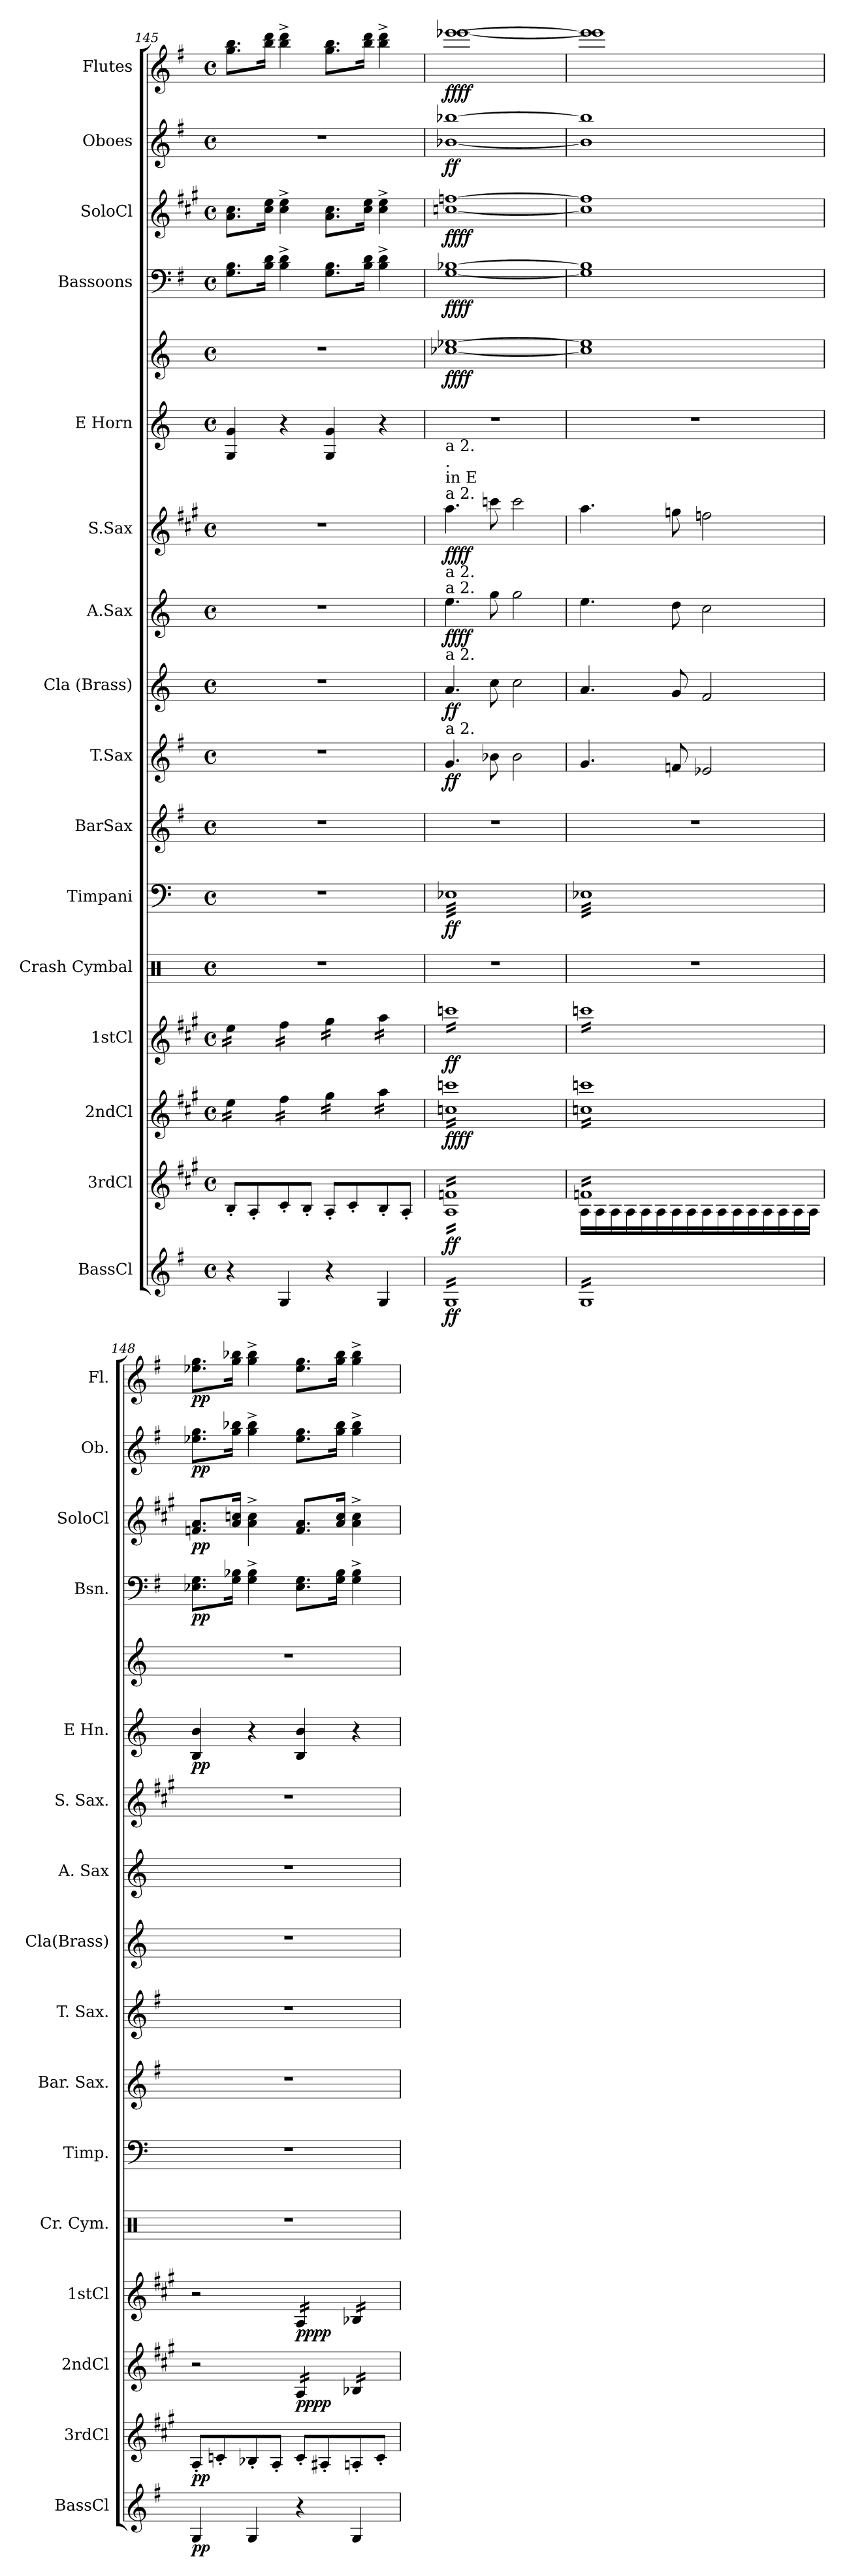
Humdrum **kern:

**kern	**dynam	**kern	**dynam	**kern	**dynam	**kern	**dynam	**kern	**kern	**dynam	**kern	**kern	**dynam	**kern	**dynam	**kern	**dynam	**kern	**dynam	**kern	**kern	**dynam	**kern	**dynam	**kern	**dynam	**kern	**dynam	**kern	**dynam
*part16	*part16	*part15	*part15	*part14	*part14	*part13	*part13	*part12	*part11	*part11	*part10	*part9	*part9	*part8	*part8	*part7	*part7	*part6	*part6	*part5	*part5	*part5	*part4	*part4	*part3	*part3	*part2	*part2	*part1	*part1
*staff17	*staff17	*staff16	*staff16	*staff15	*staff15	*staff14	*staff14	*staff13	*staff12	*staff12	*staff11	*staff10	*staff10	*staff9	*staff9	*staff8	*staff8	*staff7	*staff7	*staff6	*staff5	*staff5/6	*staff4	*staff4	*staff3	*staff3	*staff2	*staff2	*staff1	*staff1
*I"BassCl	*	*I"3rdCl	*	*I"2ndCl	*	*I"1stCl	*	*I"Crash Cymbal	*I"Timpani	*	*I"BarSax	*I"T.Sax	*	*I"Cla (Brass)	*	*I"A.Sax	*	*I"S.Sax	*	*I"E Horn	*	*	*I"Bassoons	*	*I"SoloCl	*	*I"Oboes	*	*I"Flutes	*
*I'BassCl	*	*I'3rdCl	*	*I'2ndCl	*	*I'1stCl	*	*I'Cr. Cym.	*I'Timp.	*	*I'Bar. Sax.	*I'T. Sax.	*	*I'Cla(Brass)	*	*I'A. Sax	*	*I'S. Sax.	*	*I'E Hn.	*	*	*I'Bsn.	*	*I'SoloCl	*	*I'Ob.	*	*I'Fl.	*
*clefG2	*	*clefG2	*	*clefG2	*	*clefG2	*	*clefX	*clefF4	*	*clefG2	*clefG2	*	*clefG2	*	*clefG2	*	*clefG2	*	*clefG2	*clefG2	*	*clefF4	*	*clefG2	*	*clefG2	*	*clefG2	*
*ITrd8c14	*	*ITrd1c2	*	*ITrd1c2	*	*ITrd1c2	*	*	*	*	*ITrd12c21	*ITrd8c14	*	*ITrd1c2	*	*ITrd5c9	*	*ITrd1c2	*	*ITrd5c8	*ITrd5c8	*	*	*	*ITrd1c2	*	*	*	*	*
*k[f#]	*	*k[f#]	*	*k[f#]	*	*k[f#]	*	*k[]	*k[]	*	*k[f#]	*k[f#]	*	*k[b-e-]	*	*k[b-e-a-]	*	*k[f#]	*	*k[f#c#g#d#]	*k[f#c#g#d#]	*	*k[f#]	*	*k[f#]	*	*k[f#]	*	*k[f#]	*
*M4/4	*	*M4/4	*	*M4/4	*	*M4/4	*	*M4/4	*M4/4	*	*M4/4	*M4/4	*	*M4/4	*	*M4/4	*	*M4/4	*	*M4/4	*M4/4	*	*M4/4	*	*M4/4	*	*M4/4	*	*M4/4	*
*met(c)	*	*met(c)	*	*met(c)	*	*met(c)	*	*met(c)	*met(c)	*	*met(c)	*met(c)	*	*met(c)	*	*met(c)	*	*met(c)	*	*met(c)	*met(c)	*	*met(c)	*	*met(c)	*	*met(c)	*	*met(c)	*
=145	=145	=145	=145	=145	=145	=145	=145	=145	=145	=145	=145	=145	=145	=145	=145	=145	=145	=145	=145	=145	=145	=145	=145	=145	=145	=145	=145	=145	=145	=145
*	*	*	*	*tremolo	*	*	*	*	*	*	*	*	*	*	*	*	*	*	*	*	*	*	*	*	*	*	*	*	*	*
*	*	*	*	*	*	*tremolo	*	*	*	*	*	*	*	*	*	*	*	*	*	*	*	*	*	*	*	*	*	*	*	*
4r	.	8A'/L	.	16dd\LL	.	16dd\LL	.	1r	1r	.	1r	1r	.	1r	.	1r	.	1r	.	4BB/ 4B/	1r	.	8.G\ 8.B\L	.	8.g\ 8.b\L	.	1r	.	8.gg\ 8.bb\L	.
.	.	.	.	16dd\	.	16dd\	.	.	.	.	.	.	.	.	.	.	.	.	.	.	.	.	.	.	.	.	.	.	.	.
.	.	8G'/	.	16dd\	.	16dd\	.	.	.	.	.	.	.	.	.	.	.	.	.	.	.	.	.	.	.	.	.	.	.	.
.	.	.	.	16dd\JJ	.	16dd\JJ	.	.	.	.	.	.	.	.	.	.	.	.	.	.	.	.	16B\ 16d\Jk	.	16b\ 16dd\Jk	.	.	.	16bb\ 16ddd\Jk	.
4GG/	.	8B'/	.	16ee\LL	.	16ee\LL	.	.	.	.	.	.	.	.	.	.	.	.	.	4r	.	.	4B\^ 4d\^	.	4b\^ 4dd\^	.	.	.	4bb\^ 4ddd\^	.
.	.	.	.	16ee\	.	16ee\	.	.	.	.	.	.	.	.	.	.	.	.	.	.	.	.	.	.	.	.	.	.	.	.
.	.	8A'/J	.	16ee\	.	16ee\	.	.	.	.	.	.	.	.	.	.	.	.	.	.	.	.	.	.	.	.	.	.	.	.
.	.	.	.	16ee\JJ	.	16ee\JJ	.	.	.	.	.	.	.	.	.	.	.	.	.	.	.	.	.	.	.	.	.	.	.	.
4r	.	8G'/L	.	16ff#\LL	.	16ff#\LL	.	.	.	.	.	.	.	.	.	.	.	.	.	4BB/ 4B/	.	.	8.G\ 8.B\L	.	8.g\ 8.b\L	.	.	.	8.gg\ 8.bb\L	.
.	.	.	.	16ff#\	.	16ff#\	.	.	.	.	.	.	.	.	.	.	.	.	.	.	.	.	.	.	.	.	.	.	.	.
.	.	8B'/	.	16ff#\	.	16ff#\	.	.	.	.	.	.	.	.	.	.	.	.	.	.	.	.	.	.	.	.	.	.	.	.
.	.	.	.	16ff#\JJ	.	16ff#\JJ	.	.	.	.	.	.	.	.	.	.	.	.	.	.	.	.	16B\ 16d\Jk	.	16b\ 16dd\Jk	.	.	.	16bb\ 16ddd\Jk	.
4GG/	.	8A'/	.	16gg\LL	.	16gg\LL	.	.	.	.	.	.	.	.	.	.	.	.	.	4r	.	.	4B\^ 4d\^	.	4b\^ 4dd\^	.	.	.	4bb\^ 4ddd\^	.
.	.	.	.	16gg\	.	16gg\	.	.	.	.	.	.	.	.	.	.	.	.	.	.	.	.	.	.	.	.	.	.	.	.
.	.	8G'/J	.	16gg\	.	16gg\	.	.	.	.	.	.	.	.	.	.	.	.	.	.	.	.	.	.	.	.	.	.	.	.
.	.	.	.	16gg\JJ	.	16gg\JJ	.	.	.	.	.	.	.	.	.	.	.	.	.	.	.	.	.	.	.	.	.	.	.	.
=146	=146	=146	=146	=146	=146	=146	=146	=146	=146	=146	=146	=146	=146	=146	=146	=146	=146	=146	=146	=146	=146	=146	=146	=146	=146	=146	=146	=146	=146	=146
*	*	*^	*	*	*	*	*	*	*	*	*	*	*	*	*	*	*	*	*	*	*^	*	*^	*	*^	*	*	*	*^	*
!	!	!	!	!	!	!	!	!	!	!	!	!	!	!	!	!	!	!	!LO:TX:a:t=a 2.	!	!	!	!	!	!	!	!	!	!	!	!	!	!	!	!
!	!	!	!	!	!	!	!	!	!	!	!	!	!	!	!	!	!	!	!LO:TX:a:t=in E	!	!	!	!	!	!	!	!	!	!	!	!	!	!	!	!
!	!	!	!	!	!	!	!	!	!	!	!	!	!	!	!	!	!	!	!LO:TX:a:t=.	!	!	!	!	!	!	!	!	!	!	!	!	!	!	!	!
!	!	!	!	!	!	!	!	!	!	!	!	!	!	!	!	!	!	!	!LO:TX:a:t=a 2.	!	!	!	!	!	!	!	!	!	!	!	!	!	!	!	!
!	!	!	!	!	!	!	!	!	!	!	!	!	!	!	!	!	!LO:TX:a:t=a 2.	!	!	!	!	!	!	!	!	!	!	!	!	!	!	!	!	!	!
!	!	!	!	!	!	!	!	!	!	!	!	!	!	!	!	!	!LO:TX:a:t=a 2.	!	!	!	!	!	!	!	!	!	!	!	!	!	!	!	!	!	!
!	!	!	!	!	!	!	!	!	!	!	!	!	!	!	!LO:TX:a:t=a 2.	!	!	!	!	!	!	!	!	!	!	!	!	!	!	!	!	!	!	!	!
!	!	!	!	!	!	!	!	!	!	!	!	!	!LO:TX:a:t=a 2.	!	!	!	!	!	!	!	!	!	!	!	!	!	!	!	!	!	!	!	!	!	!
!	!LO:DY:b	!	!	!LO:DY:b	!	!LO:DY:b	!	!	!	!	!	!	!	!	!	!	!	!	!	!	!	!	!	!	!	!	!	!	!	!	!	!	!	!	!
!	!	!	!	!	!	!LO:DY:n=1:b	!	!LO:DY:b	!	!	!LO:DY:b	!	!	!LO:DY:b	!	!LO:DY:b	!	!LO:DY:b	!	!	!	!	!	!	!	!	!	!	!	!	!	!	!	!	!
!	!	!	!	!	!	!	!	!	!	!	!	!	!	!	!	!	!	!LO:DY:n=1:b	!	!LO:DY:b	!	!	!	!	!	!	!	!	!	!	!	!	!	!	!
!	!	!	!	!	!	!	!	!	!	!	!	!	!	!	!	!	!	!	!	!LO:DY:n=1:b	!	!	!	!LO:DY:b	!	!	!	!	!	!	!	!	!	!	!
!	!	!	!	!	!	!	!	!	!	!	!	!	!	!	!	!	!	!	!	!	!	!	!	!LO:DY:n=1:b	!	!	!LO:DY:b	!	!	!	!	!	!	!	!
!	!	!	!	!	!	!	!	!	!	!	!	!	!	!	!	!	!	!	!	!	!	!	!	!	!	!	!LO:DY:n=1:b	!	!	!LO:DY:b	!	!	!	!	!
!	!	!	!	!	!	!	!	!	!	!	!	!	!	!	!	!	!	!	!	!	!	!	!	!	!	!	!	!	!	!LO:DY:n=1:b	!	!LO:DY:b	!	!	!LO:DY:b
!	!	!	!	!	!	!	!	!	!	!	!	!	!	!	!	!	!	!	!	!	!	!	!	!	!	!	!	!	!	!	!	!	!	!	!LO:DY:n=1:b
*tremolo	*	*	*	*	*	*	*	*	*	*	*	*	*	*	*	*	*	*	*	*	*	*	*	*	*	*	*	*	*	*	*	*	*	*	*
*	*	*tremolo	*	*	*	*	*	*	*	*	*	*	*	*	*	*	*	*	*	*	*	*	*	*	*	*	*	*	*	*	*	*	*	*	*
*	*	*	*	*	*	*	*	*	*	*tremolo	*	*	*	*	*	*	*	*	*	*	*	*	*	*	*	*	*	*	*	*	*	*	*	*	*
16GGLL	ff	16e-XLL	16GLL	ff	16b-X 16bb-XLL	ff ff	16bb-XLL	ff	1r	32E-XLLL	ff	1r	4.G/	ff	4.g/	ff	4.g\	ff ff	4.gg\	ff ff	1r	[1gn	[1e-X	ff ff	[1B-X	[1G	ff ff	[1ee-X	[1b-X	ff ff	[1b-X [1bb-X	ff	[1eee-X	[1eee-	ff ff
.	.	.	.	.	.	.	.	.	.	32E-X	.	.	.	.	.	.	.	.	.	.	.	.	.	.	.	.	.	.	.	.	.	.	.	.	.
16GG	.	16e-X	16G	.	16b-X 16bb-X	.	16bb-X	.	.	32E-X	.	.	.	.	.	.	.	.	.	.	.	.	.	.	.	.	.	.	.	.	.	.	.	.	.
.	.	.	.	.	.	.	.	.	.	32E-X	.	.	.	.	.	.	.	.	.	.	.	.	.	.	.	.	.	.	.	.	.	.	.	.	.
16GG	.	16e-X	16G	.	16b-X 16bb-X	.	16bb-X	.	.	32E-X	.	.	.	.	.	.	.	.	.	.	.	.	.	.	.	.	.	.	.	.	.	.	.	.	.
.	.	.	.	.	.	.	.	.	.	32E-X	.	.	.	.	.	.	.	.	.	.	.	.	.	.	.	.	.	.	.	.	.	.	.	.	.
16GG	.	16e-X	16G	.	16b-X 16bb-X	.	16bb-X	.	.	32E-X	.	.	.	.	.	.	.	.	.	.	.	.	.	.	.	.	.	.	.	.	.	.	.	.	.
.	.	.	.	.	.	.	.	.	.	32E-X	.	.	.	.	.	.	.	.	.	.	.	.	.	.	.	.	.	.	.	.	.	.	.	.	.
16GG	.	16e-X	16G	.	16b-X 16bb-X	.	16bb-X	.	.	32E-X	.	.	.	.	.	.	.	.	.	.	.	.	.	.	.	.	.	.	.	.	.	.	.	.	.
.	.	.	.	.	.	.	.	.	.	32E-X	.	.	.	.	.	.	.	.	.	.	.	.	.	.	.	.	.	.	.	.	.	.	.	.	.
16GG	.	16e-X	16G	.	16b-X 16bb-X	.	16bb-X	.	.	32E-X	.	.	.	.	.	.	.	.	.	.	.	.	.	.	.	.	.	.	.	.	.	.	.	.	.
.	.	.	.	.	.	.	.	.	.	32E-X	.	.	.	.	.	.	.	.	.	.	.	.	.	.	.	.	.	.	.	.	.	.	.	.	.
16GG	.	16e-X	16G	.	16b-X 16bb-X	.	16bb-X	.	.	32E-X	.	.	8B-X\	.	8b-\	.	8b-\	.	8bb-X\	.	.	.	.	.	.	.	.	.	.	.	.	.	.	.	.
.	.	.	.	.	.	.	.	.	.	32E-X	.	.	.	.	.	.	.	.	.	.	.	.	.	.	.	.	.	.	.	.	.	.	.	.	.
16GG	.	16e-X	16G	.	16b-X 16bb-X	.	16bb-X	.	.	32E-X	.	.	.	.	.	.	.	.	.	.	.	.	.	.	.	.	.	.	.	.	.	.	.	.	.
.	.	.	.	.	.	.	.	.	.	32E-X	.	.	.	.	.	.	.	.	.	.	.	.	.	.	.	.	.	.	.	.	.	.	.	.	.
16GG	.	16e-X	16G	.	16b-X 16bb-X	.	16bb-X	.	.	32E-X	.	.	2B-\	.	2b-\	.	2b-\	.	2bb-\	.	.	.	.	.	.	.	.	.	.	.	.	.	.	.	.
.	.	.	.	.	.	.	.	.	.	32E-X	.	.	.	.	.	.	.	.	.	.	.	.	.	.	.	.	.	.	.	.	.	.	.	.	.
16GG	.	16e-X	16G	.	16b-X 16bb-X	.	16bb-X	.	.	32E-X	.	.	.	.	.	.	.	.	.	.	.	.	.	.	.	.	.	.	.	.	.	.	.	.	.
.	.	.	.	.	.	.	.	.	.	32E-X	.	.	.	.	.	.	.	.	.	.	.	.	.	.	.	.	.	.	.	.	.	.	.	.	.
16GG	.	16e-X	16G	.	16b-X 16bb-X	.	16bb-X	.	.	32E-X	.	.	.	.	.	.	.	.	.	.	.	.	.	.	.	.	.	.	.	.	.	.	.	.	.
.	.	.	.	.	.	.	.	.	.	32E-X	.	.	.	.	.	.	.	.	.	.	.	.	.	.	.	.	.	.	.	.	.	.	.	.	.
16GG	.	16e-X	16G	.	16b-X 16bb-X	.	16bb-X	.	.	32E-X	.	.	.	.	.	.	.	.	.	.	.	.	.	.	.	.	.	.	.	.	.	.	.	.	.
.	.	.	.	.	.	.	.	.	.	32E-X	.	.	.	.	.	.	.	.	.	.	.	.	.	.	.	.	.	.	.	.	.	.	.	.	.
16GG	.	16e-X	16G	.	16b-X 16bb-X	.	16bb-X	.	.	32E-X	.	.	.	.	.	.	.	.	.	.	.	.	.	.	.	.	.	.	.	.	.	.	.	.	.
.	.	.	.	.	.	.	.	.	.	32E-X	.	.	.	.	.	.	.	.	.	.	.	.	.	.	.	.	.	.	.	.	.	.	.	.	.
16GG	.	16e-X	16G	.	16b-X 16bb-X	.	16bb-X	.	.	32E-X	.	.	.	.	.	.	.	.	.	.	.	.	.	.	.	.	.	.	.	.	.	.	.	.	.
.	.	.	.	.	.	.	.	.	.	32E-X	.	.	.	.	.	.	.	.	.	.	.	.	.	.	.	.	.	.	.	.	.	.	.	.	.
16GG	.	16e-X	16G	.	16b-X 16bb-X	.	16bb-X	.	.	32E-X	.	.	.	.	.	.	.	.	.	.	.	.	.	.	.	.	.	.	.	.	.	.	.	.	.
.	.	.	.	.	.	.	.	.	.	32E-X	.	.	.	.	.	.	.	.	.	.	.	.	.	.	.	.	.	.	.	.	.	.	.	.	.
16GGJJ	.	16e-XJJ	16GJJ	.	16b-X 16bb-XJJ	.	16bb-XJJ	.	.	32E-X	.	.	.	.	.	.	.	.	.	.	.	.	.	.	.	.	.	.	.	.	.	.	.	.	.
.	.	.	.	.	.	.	.	.	.	32E-XJJJ	.	.	.	.	.	.	.	.	.	.	.	.	.	.	.	.	.	.	.	.	.	.	.	.	.
=147	=147	=147	=147	=147	=147	=147	=147	=147	=147	=147	=147	=147	=147	=147	=147	=147	=147	=147	=147	=147	=147	=147	=147	=147	=147	=147	=147	=147	=147	=147	=147	=147	=147	=147	=147
16GGLL	.	16e-XLL	16GLL	.	16b-X 16bb-XLL	.	16bb-XLL	.	1r	32E-XLLL	.	1r	4.G/	.	4.g/	.	4.g\	.	4.gg\	.	1r	1g]	1e-]	.	1B-]	1G]	.	1ee-]	1b-]	.	1b-] 1bb-]	.	1eee-]	1eee-]	.
.	.	.	.	.	.	.	.	.	.	32E-X	.	.	.	.	.	.	.	.	.	.	.	.	.	.	.	.	.	.	.	.	.	.	.	.	.
16GG	.	16e-X	16G	.	16b-X 16bb-X	.	16bb-X	.	.	32E-X	.	.	.	.	.	.	.	.	.	.	.	.	.	.	.	.	.	.	.	.	.	.	.	.	.
.	.	.	.	.	.	.	.	.	.	32E-X	.	.	.	.	.	.	.	.	.	.	.	.	.	.	.	.	.	.	.	.	.	.	.	.	.
16GG	.	16e-X	16G	.	16b-X 16bb-X	.	16bb-X	.	.	32E-X	.	.	.	.	.	.	.	.	.	.	.	.	.	.	.	.	.	.	.	.	.	.	.	.	.
.	.	.	.	.	.	.	.	.	.	32E-X	.	.	.	.	.	.	.	.	.	.	.	.	.	.	.	.	.	.	.	.	.	.	.	.	.
16GG	.	16e-X	16G	.	16b-X 16bb-X	.	16bb-X	.	.	32E-X	.	.	.	.	.	.	.	.	.	.	.	.	.	.	.	.	.	.	.	.	.	.	.	.	.
.	.	.	.	.	.	.	.	.	.	32E-X	.	.	.	.	.	.	.	.	.	.	.	.	.	.	.	.	.	.	.	.	.	.	.	.	.
16GG	.	16e-X	16G	.	16b-X 16bb-X	.	16bb-X	.	.	32E-X	.	.	.	.	.	.	.	.	.	.	.	.	.	.	.	.	.	.	.	.	.	.	.	.	.
.	.	.	.	.	.	.	.	.	.	32E-X	.	.	.	.	.	.	.	.	.	.	.	.	.	.	.	.	.	.	.	.	.	.	.	.	.
16GG	.	16e-X	16G	.	16b-X 16bb-X	.	16bb-X	.	.	32E-X	.	.	.	.	.	.	.	.	.	.	.	.	.	.	.	.	.	.	.	.	.	.	.	.	.
.	.	.	.	.	.	.	.	.	.	32E-X	.	.	.	.	.	.	.	.	.	.	.	.	.	.	.	.	.	.	.	.	.	.	.	.	.
16GG	.	16e-X	16G	.	16b-X 16bb-X	.	16bb-X	.	.	32E-X	.	.	8Fn/	.	8f/	.	8f\	.	8ffn\	.	.	.	.	.	.	.	.	.	.	.	.	.	.	.	.
.	.	.	.	.	.	.	.	.	.	32E-X	.	.	.	.	.	.	.	.	.	.	.	.	.	.	.	.	.	.	.	.	.	.	.	.	.
16GG	.	16e-X	16G	.	16b-X 16bb-X	.	16bb-X	.	.	32E-X	.	.	.	.	.	.	.	.	.	.	.	.	.	.	.	.	.	.	.	.	.	.	.	.	.
.	.	.	.	.	.	.	.	.	.	32E-X	.	.	.	.	.	.	.	.	.	.	.	.	.	.	.	.	.	.	.	.	.	.	.	.	.
16GG	.	16e-X	16G	.	16b-X 16bb-X	.	16bb-X	.	.	32E-X	.	.	2E-X/	.	2e-/	.	2e-\	.	2ee-X\	.	.	.	.	.	.	.	.	.	.	.	.	.	.	.	.
.	.	.	.	.	.	.	.	.	.	32E-X	.	.	.	.	.	.	.	.	.	.	.	.	.	.	.	.	.	.	.	.	.	.	.	.	.
16GG	.	16e-X	16G	.	16b-X 16bb-X	.	16bb-X	.	.	32E-X	.	.	.	.	.	.	.	.	.	.	.	.	.	.	.	.	.	.	.	.	.	.	.	.	.
.	.	.	.	.	.	.	.	.	.	32E-X	.	.	.	.	.	.	.	.	.	.	.	.	.	.	.	.	.	.	.	.	.	.	.	.	.
16GG	.	16e-X	16G	.	16b-X 16bb-X	.	16bb-X	.	.	32E-X	.	.	.	.	.	.	.	.	.	.	.	.	.	.	.	.	.	.	.	.	.	.	.	.	.
.	.	.	.	.	.	.	.	.	.	32E-X	.	.	.	.	.	.	.	.	.	.	.	.	.	.	.	.	.	.	.	.	.	.	.	.	.
16GG	.	16e-X	16G	.	16b-X 16bb-X	.	16bb-X	.	.	32E-X	.	.	.	.	.	.	.	.	.	.	.	.	.	.	.	.	.	.	.	.	.	.	.	.	.
.	.	.	.	.	.	.	.	.	.	32E-X	.	.	.	.	.	.	.	.	.	.	.	.	.	.	.	.	.	.	.	.	.	.	.	.	.
16GG	.	16e-X	16G	.	16b-X 16bb-X	.	16bb-X	.	.	32E-X	.	.	.	.	.	.	.	.	.	.	.	.	.	.	.	.	.	.	.	.	.	.	.	.	.
.	.	.	.	.	.	.	.	.	.	32E-X	.	.	.	.	.	.	.	.	.	.	.	.	.	.	.	.	.	.	.	.	.	.	.	.	.
16GG	.	16e-X	16G	.	16b-X 16bb-X	.	16bb-X	.	.	32E-X	.	.	.	.	.	.	.	.	.	.	.	.	.	.	.	.	.	.	.	.	.	.	.	.	.
.	.	.	.	.	.	.	.	.	.	32E-X	.	.	.	.	.	.	.	.	.	.	.	.	.	.	.	.	.	.	.	.	.	.	.	.	.
16GG	.	16e-X	16G	.	16b-X 16bb-X	.	16bb-X	.	.	32E-X	.	.	.	.	.	.	.	.	.	.	.	.	.	.	.	.	.	.	.	.	.	.	.	.	.
.	.	.	.	.	.	.	.	.	.	32E-X	.	.	.	.	.	.	.	.	.	.	.	.	.	.	.	.	.	.	.	.	.	.	.	.	.
16GGJJ	.	16e-XJJ	16GJJ	.	16b-X 16bb-XJJ	.	16bb-XJJ	.	.	32E-X	.	.	.	.	.	.	.	.	.	.	.	.	.	.	.	.	.	.	.	.	.	.	.	.	.
*	*	*Xtremolo	*	*	*	*	*	*	*	*	*	*	*	*	*	*	*	*	*	*	*	*	*	*	*	*	*	*	*	*	*	*	*	*	*
*Xtremolo	*	*	*	*	*	*	*	*	*	*	*	*	*	*	*	*	*	*	*	*	*	*	*	*	*	*	*	*	*	*	*	*	*	*	*
.	.	.	.	.	.	.	.	.	.	32E-XJJJ	.	.	.	.	.	.	.	.	.	.	.	.	.	.	.	.	.	.	.	.	.	.	.	.	.
*	*	*	*	*	*	*	*	*	*	*Xtremolo	*	*	*	*	*	*	*	*	*	*	*	*	*	*	*	*	*	*	*	*	*	*	*	*	*
*	*	*	*	*	*	*	*	*	*	*	*	*	*	*	*	*	*	*	*	*	*	*v	*v	*	*	*	*	*v	*v	*	*	*	*v	*v	*
*	*	*v	*v	*	*	*	*	*	*	*	*	*	*	*	*	*	*	*	*	*	*	*	*	*v	*v	*	*	*	*	*	*	*
=148	=148	=148	=148	=148	=148	=148	=148	=148	=148	=148	=148	=148	=148	=148	=148	=148	=148	=148	=148	=148	=148	=148	=148	=148	=148	=148	=148	=148	=148	=148
!	!LO:DY:b	!	!LO:DY:b	!	!	!	!	!	!	!	!	!	!	!	!	!	!	!	!	!	!	!LO:DY:b=2	!	!LO:DY:b	!	!	!	!	!	!
!	!	!	!	!	!	!	!	!	!	!	!	!	!	!	!	!	!	!	!	!	!	!	!	!LO:DY:n=1:b	!	!LO:DY:b	!	!	!	!
!	!	!	!	!	!	!	!	!	!	!	!	!	!	!	!	!	!	!	!	!	!	!	!	!	!	!LO:DY:n=1:b	!	!LO:DY:b	!	!
!	!	!	!	!	!	!	!	!	!	!	!	!	!	!	!	!	!	!	!	!	!	!	!	!	!	!	!	!LO:DY:n=1:b	!	!LO:DY:b
!	!	!	!	!	!	!	!	!	!	!	!	!	!	!	!	!	!	!	!	!	!	!	!	!	!	!	!	!	!	!LO:DY:n=1:b
4GG/	pp	8G'/L	pp	2r	.	2r	.	1r	1r	.	1r	1r	.	1r	.	1r	.	1r	.	4D#/ 4d#/	1r	pp	8.E-X\ 8.G\L	p p	8.e-X/ 8.g/L	p p	8.ee-X\ 8.gg\L	p p	8.ee-X\ 8.gg\L	p p
.	.	8B-X'/	.	.	.	.	.	.	.	.	.	.	.	.	.	.	.	.	.	.	.	.	.	.	.	.	.	.	.	.
.	.	.	.	.	.	.	.	.	.	.	.	.	.	.	.	.	.	.	.	.	.	.	16G\ 16B-X\Jk	.	16g/ 16b-X/Jk	.	16gg\ 16bb-X\Jk	.	16gg\ 16bb-X\Jk	.
4GG/	.	8A-X'/	.	.	.	.	.	.	.	.	.	.	.	.	.	.	.	.	.	4r	.	.	4G\^ 4B-\^	.	4g\^ 4b-\^	.	4gg\^ 4bb-\^	.	4gg\^ 4bb-\^	.
.	.	8G'/J	.	.	.	.	.	.	.	.	.	.	.	.	.	.	.	.	.	.	.	.	.	.	.	.	.	.	.	.
!	!	!	!	!	!LO:DY:b	!	!	!	!	!	!	!	!	!	!	!	!	!	!	!	!	!	!	!	!	!	!	!	!	!
!	!	!	!	!	!LO:DY:n=1:b	!	!LO:DY:b	!	!	!	!	!	!	!	!	!	!	!	!	!	!	!	!	!	!	!	!	!	!	!
!	!	!	!	!	!	!	!LO:DY:n=1:b	!	!	!	!	!	!	!	!	!	!	!	!	!	!	!	!	!	!	!	!	!	!	!
4r	.	8B-'/L	.	16G/LL	pp pp	16G/LL	pp pp	.	.	.	.	.	.	.	.	.	.	.	.	4D#/ 4d#/	.	.	8.E-\ 8.G\L	.	8.e-/ 8.g/L	.	8.ee-\ 8.gg\L	.	8.ee-\ 8.gg\L	.
.	.	.	.	16G/	.	16G/	.	.	.	.	.	.	.	.	.	.	.	.	.	.	.	.	.	.	.	.	.	.	.	.
.	.	8G#X'/	.	16G/	.	16G/	.	.	.	.	.	.	.	.	.	.	.	.	.	.	.	.	.	.	.	.	.	.	.	.
.	.	.	.	16G/JJ	.	16G/JJ	.	.	.	.	.	.	.	.	.	.	.	.	.	.	.	.	16G\ 16B-\Jk	.	16g/ 16b-/Jk	.	16gg\ 16bb-\Jk	.	16gg\ 16bb-\Jk	.
4GG/	.	8Gn'/	.	16A-X/LL	.	16A-X/LL	.	.	.	.	.	.	.	.	.	.	.	.	.	4r	.	.	4G\^ 4B-\^	.	4g\^ 4b-\^	.	4gg\^ 4bb-\^	.	4gg\^ 4bb-\^	.
.	.	.	.	16A-X/	.	16A-X/	.	.	.	.	.	.	.	.	.	.	.	.	.	.	.	.	.	.	.	.	.	.	.	.
.	.	8B-'/J	.	16A-X/	.	16A-X/	.	.	.	.	.	.	.	.	.	.	.	.	.	.	.	.	.	.	.	.	.	.	.	.
.	.	.	.	16A-X/JJ	.	16A-X/JJ	.	.	.	.	.	.	.	.	.	.	.	.	.	.	.	.	.	.	.	.	.	.	.	.
*	*	*	*	*	*	*Xtremolo	*	*	*	*	*	*	*	*	*	*	*	*	*	*	*	*	*	*	*	*	*	*	*	*
*	*	*	*	*Xtremolo	*	*	*	*	*	*	*	*	*	*	*	*	*	*	*	*	*	*	*	*	*	*	*	*	*	*
=	=	=	=	=	=	=	=	=	=	=	=	=	=	=	=	=	=	=	=	=	=	=	=	=	=	=	=	=	=	=
*-	*-	*-	*-	*-	*-	*-	*-	*-	*-	*-	*-	*-	*-	*-	*-	*-	*-	*-	*-	*-	*-	*-	*-	*-	*-	*-	*-	*-	*-	*-
